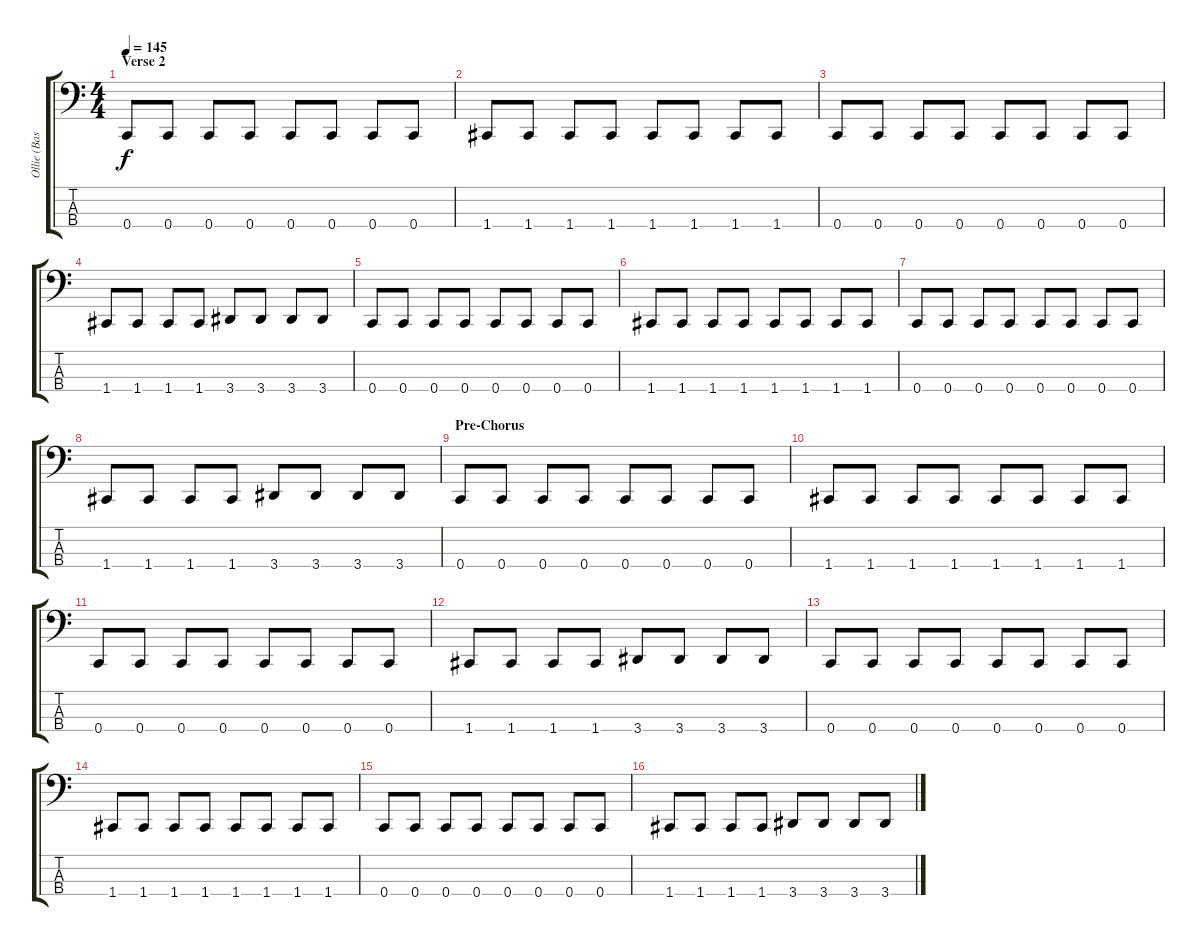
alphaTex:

\track ("Ollie (Bass)" "Ollie (Bas") {instrument electricbassfinger}
\staff {score tabs}
\tuning (F2 C2 G1 C1) {hide}
\ts (4 4)
\section ("" "Verse 2")
\tempo 145
\clef f4
\ks c
0.4.8{dy f} 0.4.8 0.4.8 0.4.8 0.4.8 0.4.8 0.4.8 0.4.8 |
1.4.8 1.4.8 1.4.8 1.4.8 1.4.8 1.4.8 1.4.8 1.4.8 |
0.4.8 0.4.8 0.4.8 0.4.8 0.4.8 0.4.8 0.4.8 0.4.8 |
1.4.8 1.4.8 1.4.8 1.4.8 3.4.8 3.4.8 3.4.8 3.4.8 |
0.4.8 0.4.8 0.4.8 0.4.8 0.4.8 0.4.8 0.4.8 0.4.8 |
1.4.8 1.4.8 1.4.8 1.4.8 1.4.8 1.4.8 1.4.8 1.4.8 |
0.4.8 0.4.8 0.4.8 0.4.8 0.4.8 0.4.8 0.4.8 0.4.8 |
1.4.8 1.4.8 1.4.8 1.4.8 3.4.8 3.4.8 3.4.8 3.4.8 |
\section ("" "Pre-Chorus")
0.4.8 0.4.8 0.4.8 0.4.8 0.4.8 0.4.8 0.4.8 0.4.8 |
1.4.8 1.4.8 1.4.8 1.4.8 1.4.8 1.4.8 1.4.8 1.4.8 |
0.4.8 0.4.8 0.4.8 0.4.8 0.4.8 0.4.8 0.4.8 0.4.8 |
1.4.8 1.4.8 1.4.8 1.4.8 3.4.8 3.4.8 3.4.8 3.4.8 |
0.4.8 0.4.8 0.4.8 0.4.8 0.4.8 0.4.8 0.4.8 0.4.8 |
1.4.8 1.4.8 1.4.8 1.4.8 1.4.8 1.4.8 1.4.8 1.4.8 |
0.4.8 0.4.8 0.4.8 0.4.8 0.4.8 0.4.8 0.4.8 0.4.8 |
1.4.8 1.4.8 1.4.8 1.4.8 3.4.8 3.4.8 3.4.8 3.4.8
